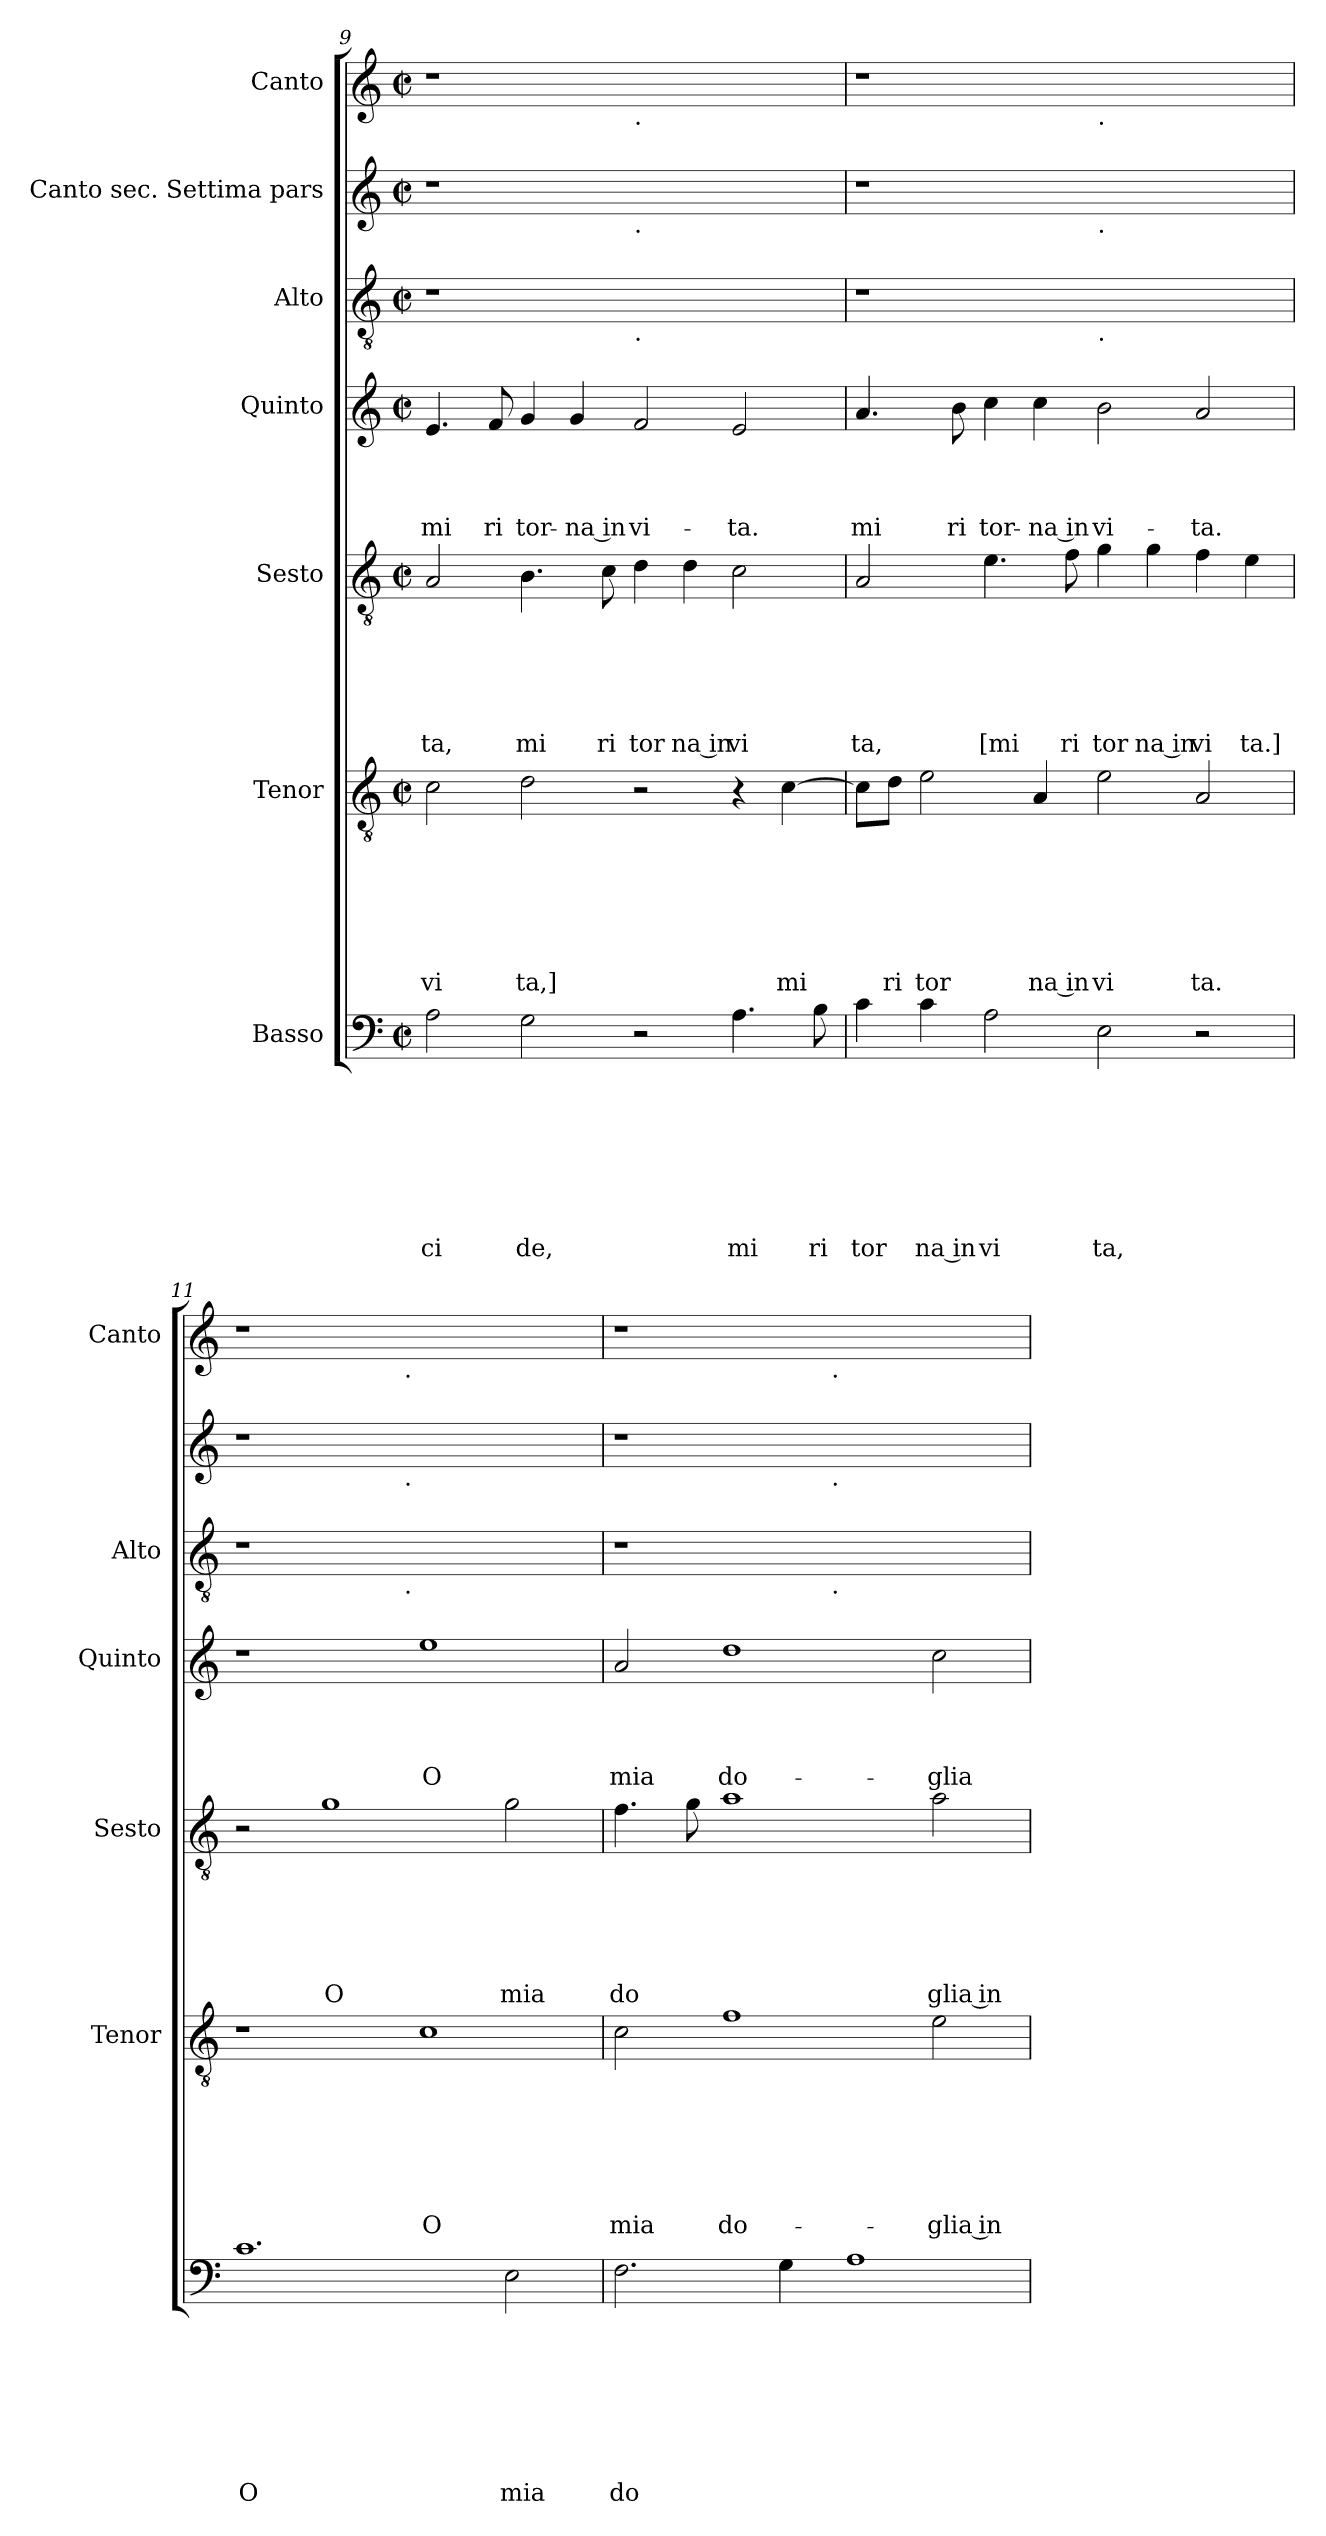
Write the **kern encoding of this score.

**kern	**text	**text	**text	**text	**text	**text	**text	**text	**kern	**text	**text	**text	**text	**text	**text	**text	**kern	**text	**text	**text	**text	**text	**text	**kern	**text	**text	**text	**text	**kern	**kern	**kern
*part7	*part7	*part7	*part7	*part7	*part7	*part7	*part7	*part7	*part6	*part6	*part6	*part6	*part6	*part6	*part6	*part6	*part5	*part5	*part5	*part5	*part5	*part5	*part5	*part4	*part4	*part4	*part4	*part4	*part3	*part2	*part1
*staff7	*staff7	*staff7	*staff7	*staff7	*staff7	*staff7	*staff7	*staff7	*staff6	*staff6	*staff6	*staff6	*staff6	*staff6	*staff6	*staff6	*staff5	*staff5	*staff5	*staff5	*staff5	*staff5	*staff5	*staff4	*staff4	*staff4	*staff4	*staff4	*staff3	*staff2	*staff1
*I"Basso	*	*	*	*	*	*	*	*	*I"Tenor	*	*	*	*	*	*	*	*I"Sesto	*	*	*	*	*	*	*I"Quinto	*	*	*	*	*I"Alto	*I"Canto sec. Settima pars	*I"Canto
*	*	*	*	*	*	*	*	*	*I'Tenor	*	*	*	*	*	*	*	*I'Sesto	*	*	*	*	*	*	*I'Quinto	*	*	*	*	*I'Alto	*	*I'Canto
*clefF4	*	*	*	*	*	*	*	*	*clefGv2	*	*	*	*	*	*	*	*clefGv2	*	*	*	*	*	*	*clefG2	*	*	*	*	*clefGv2	*clefG2	*clefG2
*k[]	*	*	*	*	*	*	*	*	*k[]	*	*	*	*	*	*	*	*k[]	*	*	*	*	*	*	*k[]	*	*	*	*	*k[]	*k[]	*k[]
*C:	*	*	*	*	*	*	*	*	*C:	*	*	*	*	*	*	*	*C:	*	*	*	*	*	*	*C:	*	*	*	*	*C:	*C:	*C:
*M2/2	*	*	*	*	*	*	*	*	*M2/2	*	*	*	*	*	*	*	*M2/2	*	*	*	*	*	*	*M2/2	*	*	*	*	*M2/2	*M2/2	*M2/2
*met(c|)	*	*	*	*	*	*	*	*	*met(c|)	*	*	*	*	*	*	*	*met(c|)	*	*	*	*	*	*	*met(c|)	*	*	*	*	*met(c|)	*met(c|)	*met(c|)
=9	=9	=9	=9	=9	=9	=9	=9	=9	=9	=9	=9	=9	=9	=9	=9	=9	=9	=9	=9	=9	=9	=9	=9	=9	=9	=9	=9	=9	=9	=9	=9
!	!	!	!	!	!	!	!	!LO:LY:b	!	!	!	!	!	!	!	!LO:LY:b	!	!	!	!	!	!	!LO:LY:b	!	!	!	!	!LO:LY:b	!	!	!
2A\	.	.	.	.	.	.	.	ci	2c\	.	.	.	.	.	.	vi	2A/	.	.	.	.	.	ta,	4.e/	.	.	.	mi	1r	1r	1r
!	!	!	!	!	!	!	!	!	!	!	!	!	!	!	!	!	!	!	!	!	!	!	!	!	!	!	!	!LO:LY:b	!	!	!
.	.	.	.	.	.	.	.	.	.	.	.	.	.	.	.	.	.	.	.	.	.	.	.	8f/	.	.	.	ri	.	.	.
!	!	!	!	!	!	!	!	!LO:LY:b	!	!	!	!	!	!	!	!LO:LY:b	!	!	!	!	!	!	!LO:LY:b	!	!	!	!	!LO:LY:b	!	!	!
2G\	.	.	.	.	.	.	.	de,	2d\	.	.	.	.	.	.	ta,]	4.B\	.	.	.	.	.	mi	4g/	.	.	.	tor-	.	.	.
!	!	!	!	!	!	!	!	!	!	!	!	!	!	!	!	!	!	!	!	!	!	!	!	!	!	!	!	!LO:LY:b:rj	!	!	!
.	.	.	.	.	.	.	.	.	.	.	.	.	.	.	.	.	.	.	.	.	.	.	.	4g/	.	.	.	-na in	.	.	.
!	!	!	!	!	!	!	!	!	!	!	!	!	!	!	!	!	!	!	!	!	!	!	!LO:LY:b	!	!	!	!	!	!	!	!
.	.	.	.	.	.	.	.	.	.	.	.	.	.	.	.	.	8c\	.	.	.	.	.	ri	.	.	.	.	.	.	.	.
!	!	!	!	!	!	!	!	!	!	!	!	!	!	!	!	!	!	!	!	!	!	!	!	!	!	!	!	!	!	!	!LO:TX:b:t=.
!	!	!	!	!	!	!	!	!	!	!	!	!	!	!	!	!	!	!	!	!	!	!	!	!	!	!	!	!	!	!LO:TX:b:t=.	!
!	!	!	!	!	!	!	!	!	!	!	!	!	!	!	!	!	!	!	!	!	!	!	!	!	!	!	!	!	!LO:TX:b:t=.	!	!
!	!	!	!	!	!	!	!	!	!	!	!	!	!	!	!	!	!	!	!	!	!	!	!LO:LY:b	!	!	!	!	!LO:LY:b	!	!	!
2r	.	.	.	.	.	.	.	.	2r	.	.	.	.	.	.	.	4d\	.	.	.	.	.	tor	2f/	.	.	.	vi-	1ryy	1ryy	1ryy
!	!	!	!	!	!	!	!	!	!	!	!	!	!	!	!	!	!	!	!	!	!	!	!LO:LY:b:rj	!	!	!	!	!	!	!	!
.	.	.	.	.	.	.	.	.	.	.	.	.	.	.	.	.	4d\	.	.	.	.	.	na in	.	.	.	.	.	.	.	.
!	!	!	!	!	!	!	!	!LO:LY:b	!	!	!	!	!	!	!	!	!	!	!	!	!	!	!LO:LY:b	!	!	!	!	!LO:LY:b	!	!	!
4.A\	.	.	.	.	.	.	.	mi	4r	.	.	.	.	.	.	.	2c\	.	.	.	.	.	vi	2e/	.	.	.	-ta.	.	.	.
!	!	!	!	!	!	!	!	!	!	!	!	!	!	!	!	!LO:LY:b	!	!	!	!	!	!	!	!	!	!	!	!	!	!	!
.	.	.	.	.	.	.	.	.	[>4c\	.	.	.	.	.	.	mi	.	.	.	.	.	.	.	.	.	.	.	.	.	.	.
!	!	!	!	!	!	!	!	!LO:LY:b	!	!	!	!	!	!	!	!	!	!	!	!	!	!	!	!	!	!	!	!	!	!	!
8B\	.	.	.	.	.	.	.	ri	.	.	.	.	.	.	.	.	.	.	.	.	.	.	.	.	.	.	.	.	.	.	.
=10	=10	=10	=10	=10	=10	=10	=10	=10	=10	=10	=10	=10	=10	=10	=10	=10	=10	=10	=10	=10	=10	=10	=10	=10	=10	=10	=10	=10	=10	=10	=10
!	!	!	!	!	!	!	!	!LO:LY:b	!	!	!	!	!	!	!	!	!	!	!	!	!	!	!LO:LY:b	!	!	!	!	!LO:LY:b	!	!	!
4c\	.	.	.	.	.	.	.	tor	8c\L]	.	.	.	.	.	.	.	2A/	.	.	.	.	.	ta,	4.a/	.	.	.	mi	1r	1r	1r
!	!	!	!	!	!	!	!	!	!	!	!	!	!	!	!	!LO:LY:b	!	!	!	!	!	!	!	!	!	!	!	!	!	!	!
.	.	.	.	.	.	.	.	.	8d\J	.	.	.	.	.	.	ri	.	.	.	.	.	.	.	.	.	.	.	.	.	.	.
!	!	!	!	!	!	!	!	!LO:LY:b:rj	!	!	!	!	!	!	!	!LO:LY:b	!	!	!	!	!	!	!	!	!	!	!	!	!	!	!
4c\	.	.	.	.	.	.	.	na in	2e\	.	.	.	.	.	.	tor	.	.	.	.	.	.	.	.	.	.	.	.	.	.	.
!	!	!	!	!	!	!	!	!	!	!	!	!	!	!	!	!	!	!	!	!	!	!	!	!	!	!	!	!LO:LY:b	!	!	!
.	.	.	.	.	.	.	.	.	.	.	.	.	.	.	.	.	.	.	.	.	.	.	.	8b\	.	.	.	ri	.	.	.
!	!	!	!	!	!	!	!	!LO:LY:b	!	!	!	!	!	!	!	!	!	!	!	!	!	!	!LO:LY:b	!	!	!	!	!LO:LY:b	!	!	!
2A\	.	.	.	.	.	.	.	vi	.	.	.	.	.	.	.	.	4.e\	.	.	.	.	.	[mi	4cc\	.	.	.	tor-	.	.	.
!	!	!	!	!	!	!	!	!	!	!	!	!	!	!	!	!LO:LY:b:rj	!	!	!	!	!	!	!	!	!	!	!	!LO:LY:b:rj	!	!	!
.	.	.	.	.	.	.	.	.	4A/	.	.	.	.	.	.	na in	.	.	.	.	.	.	.	4cc\	.	.	.	-na in	.	.	.
!	!	!	!	!	!	!	!	!	!	!	!	!	!	!	!	!	!	!	!	!	!	!	!LO:LY:b	!	!	!	!	!	!	!	!
.	.	.	.	.	.	.	.	.	.	.	.	.	.	.	.	.	8f\	.	.	.	.	.	ri	.	.	.	.	.	.	.	.
!	!	!	!	!	!	!	!	!	!	!	!	!	!	!	!	!	!	!	!	!	!	!	!	!	!	!	!	!	!	!	!LO:TX:b:t=.
!	!	!	!	!	!	!	!	!	!	!	!	!	!	!	!	!	!	!	!	!	!	!	!	!	!	!	!	!	!	!LO:TX:b:t=.	!
!	!	!	!	!	!	!	!	!	!	!	!	!	!	!	!	!	!	!	!	!	!	!	!	!	!	!	!	!	!LO:TX:b:t=.	!	!
!	!	!	!	!	!	!	!	!LO:LY:b	!	!	!	!	!	!	!	!LO:LY:b	!	!	!	!	!	!	!LO:LY:b	!	!	!	!	!LO:LY:b	!	!	!
2E\	.	.	.	.	.	.	.	ta,	2e\	.	.	.	.	.	.	vi	4g\	.	.	.	.	.	tor	2b\	.	.	.	vi-	1ryy	1ryy	1ryy
!	!	!	!	!	!	!	!	!	!	!	!	!	!	!	!	!	!	!	!	!	!	!	!LO:LY:b:rj	!	!	!	!	!	!	!	!
.	.	.	.	.	.	.	.	.	.	.	.	.	.	.	.	.	4g\	.	.	.	.	.	na in	.	.	.	.	.	.	.	.
!	!	!	!	!	!	!	!	!	!	!	!	!	!	!	!	!LO:LY:b	!	!	!	!	!	!	!LO:LY:b	!	!	!	!	!LO:LY:b	!	!	!
2r	.	.	.	.	.	.	.	.	2A/	.	.	.	.	.	.	ta.	4f\	.	.	.	.	.	vi	2a/	.	.	.	-ta.	.	.	.
!	!	!	!	!	!	!	!	!	!	!	!	!	!	!	!	!	!	!	!	!	!	!	!LO:LY:b	!	!	!	!	!	!	!	!
.	.	.	.	.	.	.	.	.	.	.	.	.	.	.	.	.	4e\	.	.	.	.	.	ta.]	.	.	.	.	.	.	.	.
=11	=11	=11	=11	=11	=11	=11	=11	=11	=11	=11	=11	=11	=11	=11	=11	=11	=11	=11	=11	=11	=11	=11	=11	=11	=11	=11	=11	=11	=11	=11	=11
!	!	!	!	!	!	!	!	!LO:LY:b	!	!	!	!	!	!	!	!	!	!	!	!	!	!	!	!	!	!	!	!	!	!	!
*	*	*	*	*	*	*	*	*	*	*	*	*	*	*	*	*	*	*	*	*	*	*	*	*	*	*	*	*	*^	*^	*^
1.c	.	.	.	.	.	.	.	O	1r	.	.	.	.	.	.	.	2r	.	.	.	.	.	.	1r	.	.	.	.	1r	2ryy	1r	2ryy	1r	2ryy
!	!	!	!	!	!	!	!	!	!	!	!	!	!	!	!	!	!	!	!	!	!	!	!LO:LY:b	!	!	!	!	!	!	!	!	!	!	!
.	.	.	.	.	.	.	.	.	.	.	.	.	.	.	.	.	1g	.	.	.	.	.	O	.	.	.	.	.	.	4...ryy	.	4...ryy	.	4...ryy
!	!	!	!	!	!	!	!	!	!	!	!	!	!	!	!	!	!	!	!	!	!	!	!	!	!	!	!	!	!	!	!	!	!	!LO:TX:b:t=.
!	!	!	!	!	!	!	!	!	!	!	!	!	!	!	!	!	!	!	!	!	!	!	!	!	!	!	!	!	!	!	!	!LO:TX:b:t=.	!	!
!	!	!	!	!	!	!	!	!	!	!	!	!	!	!	!	!	!	!	!	!	!	!	!	!	!	!	!	!	!	!LO:TX:b:t=.	!	!	!	!
.	.	.	.	.	.	.	.	.	.	.	.	.	.	.	.	.	.	.	.	.	.	.	.	.	.	.	.	.	.	1ryy	.	1ryy	.	1ryy
!	!	!	!	!	!	!	!	!	!	!	!	!	!	!	!	!LO:LY:b	!	!	!	!	!	!	!	!	!	!	!	!LO:LY:b	!	!	!	!	!	!
.	.	.	.	.	.	.	.	.	1c	.	.	.	.	.	.	O	.	.	.	.	.	.	.	1ee	.	.	.	O	1ryy	.	1ryy	.	1ryy	.
!	!	!	!	!	!	!	!	!LO:LY:b	!	!	!	!	!	!	!	!	!	!	!	!	!	!	!LO:LY:b	!	!	!	!	!	!	!	!	!	!	!
2E\	.	.	.	.	.	.	.	mia	.	.	.	.	.	.	.	.	2g\	.	.	.	.	.	mia	.	.	.	.	.	.	.	.	.	.	.
.	.	.	.	.	.	.	.	.	.	.	.	.	.	.	.	.	.	.	.	.	.	.	.	.	.	.	.	.	.	32ryy	.	32ryy	.	32ryy
!!LO:PB:g=z	!!
=12	=12	=12	=12	=12	=12	=12	=12	=12	=12	=12	=12	=12	=12	=12	=12	=12	=12	=12	=12	=12	=12	=12	=12	=12	=12	=12	=12	=12	=12	=12	=12	=12	=12	=12
!	!	!	!	!	!	!	!	!LO:LY:b	!	!	!	!	!	!	!	!LO:LY:b	!	!	!	!	!	!	!LO:LY:b	!	!	!	!	!LO:LY:b	!	!	!	!	!	!
2.F\	.	.	.	.	.	.	.	do	2c\	.	.	.	.	.	.	mia	4.f\	.	.	.	.	.	do	2a/	.	.	.	mia	1r	2ryy	1r	2ryy	1r	2ryy
.	.	.	.	.	.	.	.	.	.	.	.	.	.	.	.	.	8g\	.	.	.	.	.	.	.	.	.	.	.	.	.	.	.	.	.
!	!	!	!	!	!	!	!	!	!	!	!	!	!	!	!	!LO:LY:b	!	!	!	!	!	!	!	!	!	!	!	!LO:LY:b	!	!	!	!	!	!
.	.	.	.	.	.	.	.	.	1f	.	.	.	.	.	.	do-	1a	.	.	.	.	.	.	1dd	.	.	.	do-	.	4...ryy	.	4...ryy	.	4...ryy
4G\	.	.	.	.	.	.	.	.	.	.	.	.	.	.	.	.	.	.	.	.	.	.	.	.	.	.	.	.	.	.	.	.	.	.
!	!	!	!	!	!	!	!	!	!	!	!	!	!	!	!	!	!	!	!	!	!	!	!	!	!	!	!	!	!	!	!	!	!	!LO:TX:b:t=.
!	!	!	!	!	!	!	!	!	!	!	!	!	!	!	!	!	!	!	!	!	!	!	!	!	!	!	!	!	!	!	!	!LO:TX:b:t=.	!	!
!	!	!	!	!	!	!	!	!	!	!	!	!	!	!	!	!	!	!	!	!	!	!	!	!	!	!	!	!	!	!LO:TX:b:t=.	!	!	!	!
.	.	.	.	.	.	.	.	.	.	.	.	.	.	.	.	.	.	.	.	.	.	.	.	.	.	.	.	.	.	1ryy	.	1ryy	.	1ryy
1A	.	.	.	.	.	.	.	.	.	.	.	.	.	.	.	.	.	.	.	.	.	.	.	.	.	.	.	.	1ryy	.	1ryy	.	1ryy	.
!	!	!	!	!	!	!	!	!	!	!	!	!	!	!	!	!LO:LY:b:rj	!	!	!	!	!	!	!LO:LY:b:rj	!	!	!	!	!LO:LY:b	!	!	!	!	!	!
.	.	.	.	.	.	.	.	.	2e\	.	.	.	.	.	.	-glia in-	2a\	.	.	.	.	.	glia in	2cc\	.	.	.	-glia	.	.	.	.	.	.
.	.	.	.	.	.	.	.	.	.	.	.	.	.	.	.	.	.	.	.	.	.	.	.	.	.	.	.	.	.	32ryy	.	32ryy	.	32ryy
*	*	*	*	*	*	*	*	*	*	*	*	*	*	*	*	*	*	*	*	*	*	*	*	*	*	*	*	*	*v	*v	*	*	*v	*v
*	*	*	*	*	*	*	*	*	*	*	*	*	*	*	*	*	*	*	*	*	*	*	*	*	*	*	*	*	*	*v	*v	*
=	=	=	=	=	=	=	=	=	=	=	=	=	=	=	=	=	=	=	=	=	=	=	=	=	=	=	=	=	=	=	=
*-	*-	*-	*-	*-	*-	*-	*-	*-	*-	*-	*-	*-	*-	*-	*-	*-	*-	*-	*-	*-	*-	*-	*-	*-	*-	*-	*-	*-	*-	*-	*-
